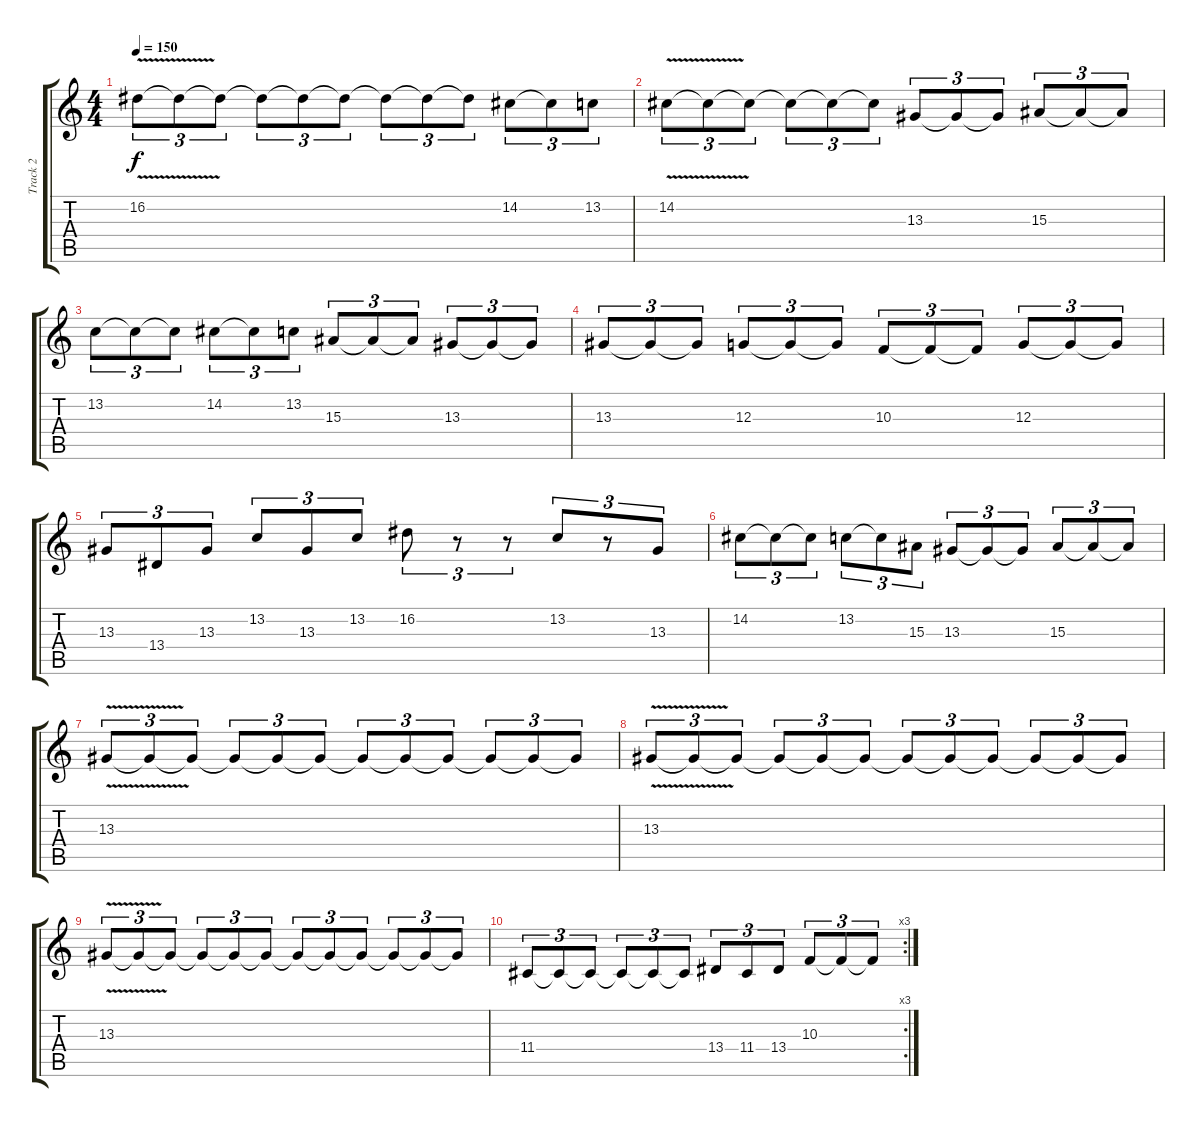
\track ("Track 2" "Track 2") {instrument lead5charang}
\staff {score tabs}
\tuning (E4 B3 G3 D3 A2 E2) {hide}
\ts (4 4)
\tempo 150
\clef g2
\ks c
16.2{v}.8{tu (3 2) dy f} 16.2{t}.8{tu (3 2)} 16.2{t}.8{tu (3 2)} 16.2{t}.8{tu (3 2)} 16.2{t}.8{tu (3 2)} 16.2{t}.8{tu (3 2)} 16.2{t}.8{tu (3 2)} 16.2{t}.8{tu (3 2)} 16.2{t}.8{tu (3 2)} 14.2.8{tu (3 2)} 14.2{t}.8{tu (3 2)} 13.2.8{tu (3 2)} |
14.2{v}.8{tu (3 2)} 14.2{t}.8{tu (3 2)} 14.2{t}.8{tu (3 2)} 14.2{t}.8{tu (3 2)} 14.2{t}.8{tu (3 2)} 14.2{t}.8{tu (3 2)} 13.3.8{tu (3 2)} 13.3{t}.8{tu (3 2)} 13.3{t}.8{tu (3 2)} 15.3.8{tu (3 2)} 15.3{t}.8{tu (3 2)} 15.3{t}.8{tu (3 2)} |
13.2.8{tu (3 2)} 13.2{t}.8{tu (3 2)} 13.2{t}.8{tu (3 2)} 14.2.8{tu (3 2)} 14.2{t}.8{tu (3 2)} 13.2.8{tu (3 2)} 15.3.8{tu (3 2)} 15.3{t}.8{tu (3 2)} 15.3{t}.8{tu (3 2)} 13.3.8{tu (3 2)} 13.3{t}.8{tu (3 2)} 13.3{t}.8{tu (3 2)} |
13.3.8{tu (3 2)} 13.3{t}.8{tu (3 2)} 13.3{t}.8{tu (3 2)} 12.3.8{tu (3 2)} 12.3{t}.8{tu (3 2)} 12.3{t}.8{tu (3 2)} 10.3.8{tu (3 2)} 10.3{t}.8{tu (3 2)} 10.3{t}.8{tu (3 2)} 12.3.8{tu (3 2)} 12.3{t}.8{tu (3 2)} 12.3{t}.8{tu (3 2)} |
13.3.8{tu (3 2)} 13.4.8{tu (3 2)} 13.3.8{tu (3 2)} 13.2.8{tu (3 2)} 13.3.8{tu (3 2)} 13.2.8{tu (3 2)} 16.2.8{tu (3 2)} r.8{tu (3 2)} r.8{tu (3 2)} 13.2.8{tu (3 2)} r.8{tu (3 2)} 13.3.8{tu (3 2)} |
14.2.8{tu (3 2)} 14.2{t}.8{tu (3 2)} 14.2{t}.8{tu (3 2)} 13.2.8{tu (3 2)} 13.2{t}.8{tu (3 2)} 15.3.8{tu (3 2)} 13.3.8{tu (3 2)} 13.3{t}.8{tu (3 2)} 13.3{t}.8{tu (3 2)} 15.3.8{tu (3 2)} 15.3{t}.8{tu (3 2)} 15.3{t}.8{tu (3 2)} |
13.3{v}.8{tu (3 2)} 13.3{t}.8{tu (3 2)} 13.3{t}.8{tu (3 2)} 13.3{t}.8{tu (3 2)} 13.3{t}.8{tu (3 2)} 13.3{t}.8{tu (3 2)} 13.3{t}.8{tu (3 2)} 13.3{t}.8{tu (3 2)} 13.3{t}.8{tu (3 2)} 13.3{t}.8{tu (3 2)} 13.3{t}.8{tu (3 2)} 13.3{t}.8{tu (3 2)} |
13.3{v}.8{tu (3 2)} 13.3{t}.8{tu (3 2)} 13.3{t}.8{tu (3 2)} 13.3{t}.8{tu (3 2)} 13.3{t}.8{tu (3 2)} 13.3{t}.8{tu (3 2)} 13.3{t}.8{tu (3 2)} 13.3{t}.8{tu (3 2)} 13.3{t}.8{tu (3 2)} 13.3{t}.8{tu (3 2)} 13.3{t}.8{tu (3 2)} 13.3{t}.8{tu (3 2)} |
13.3{v}.8{tu (3 2)} 13.3{t}.8{tu (3 2)} 13.3{t}.8{tu (3 2)} 13.3{t}.8{tu (3 2)} 13.3{t}.8{tu (3 2)} 13.3{t}.8{tu (3 2)} 13.3{t}.8{tu (3 2)} 13.3{t}.8{tu (3 2)} 13.3{t}.8{tu (3 2)} 13.3{t}.8{tu (3 2)} 13.3{t}.8{tu (3 2)} 13.3{t}.8{tu (3 2)} |
\rc 3
11.4.8{tu (3 2)} 11.4{t}.8{tu (3 2)} 11.4{t}.8{tu (3 2)} 11.4{t}.8{tu (3 2)} 11.4{t}.8{tu (3 2)} 11.4{t}.8{tu (3 2)} 13.4.8{tu (3 2)} 11.4.8{tu (3 2)} 13.4.8{tu (3 2)} 10.3.8{tu (3 2)} 10.3{t}.8{tu (3 2)} 10.3{t}.8{tu (3 2)}
